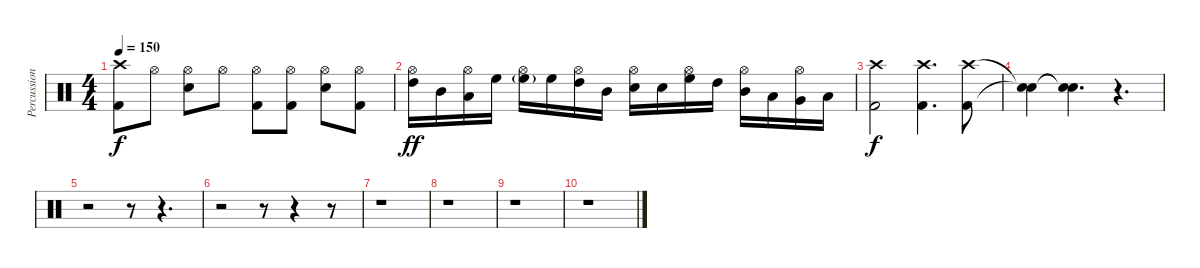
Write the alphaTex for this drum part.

\track ("Percussion" "Percussion") {instrument percussion}
\staff {score}
\articulation defaults
\ts (4 4)
\tempo 150
\clef neutral
\ks c
("Crash high (hit)" "Kick (hit) 2").8{dy f} "Hi-Hat (open)".8 ("Hi-Hat (open)" "Electric Snare (hit)").8 "Hi-Hat (open)".8 ("Hi-Hat (open)" "Kick (hit) 2").8 ("Hi-Hat (open)" "Kick (hit) 2").8 ("Hi-Hat (open)" "Electric Snare (hit)").8 ("Hi-Hat (open)" "Kick (hit) 2").8 |
("Hi-Hat (open)" "High Tom (hit)").16{dy ff} "Mid Tom (hit)".16 ("Hi-Hat (open)" "Low Tom (hit)").16 "High Floor Tom (hit)".16 ("Hi-Hat (open)" "High Floor Tom (hit)"{g}).16 "High Floor Tom (hit)".16 ("Hi-Hat (open)" "High Tom (hit)").16 "Mid Tom (hit)".16 ("Hi-Hat (open)" "Electric Snare (hit)").16 "Electric Snare (hit)".16 ("Hi-Hat (open)" "High Floor Tom (hit)").16 "High Tom (hit)".16 ("Hi-Hat (open)" "Mid Tom (hit)").16 "Low Tom (hit)".16 ("Hi-Hat (open)" "Very Low Tom (hit)").16 "Low Floor Tom (hit)".16 |
("Crash high (hit)" "Kick (hit) 2").2{dy f} ("Crash high (hit)" "Kick (hit) 2").4{d} ("Crash high (hit)" "Kick (hit) 2").8 |
("Snare (hit)"{t} "Snare (hit)"{t}).4 ("Snare (hit)"{t} "Snare (hit)"{t}).4{d} r.4{d} |
r.2 r.8 r.4{d} |
r.2 r.8 r.4 r.8 |
r.1 |
r.1 |
r.1 |
r.1
